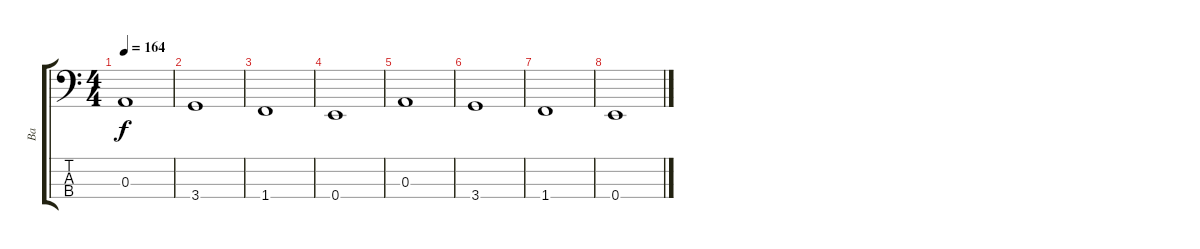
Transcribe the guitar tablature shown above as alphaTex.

\track ("Ba" "Ba") {instrument electricbassfinger}
\staff {score tabs}
\tuning (G2 D2 A1 E1) {hide}
\ts (4 4)
\tempo 164
\clef f4
\ks c
0.3.1{dy f} |
3.4.1 |
1.4.1 |
0.4.1 |
0.3.1 |
3.4.1 |
1.4.1 |
0.4.1
